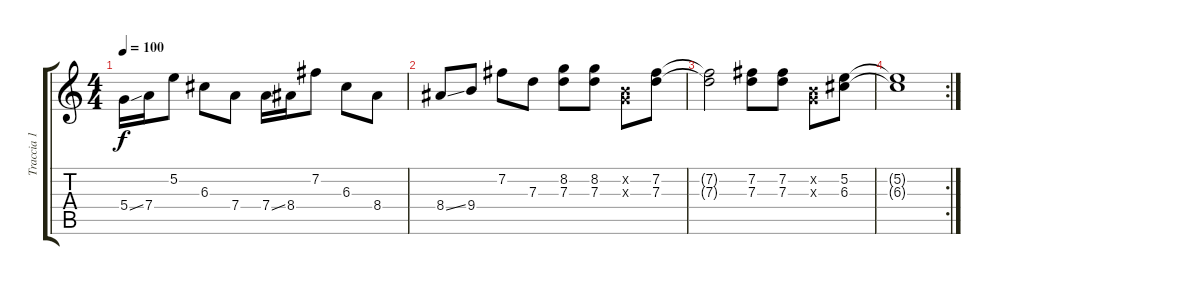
\track ("Traccia 1" "Traccia 1") {instrument acousticguitarnylon}
\staff {score tabs}
\tuning (E4 B3 G3 D3 A2 E2) {hide}
\ts (4 4)
\tempo 100
\clef g2
\ks c
5.4{ss}.16{dy f instrument acousticguitarnylon} 7.4.16 5.2.8 6.3.8 7.4.8 7.4{ss}.16 8.4.16 7.2.8 6.3.8 8.4.8 |
8.4{ss}.8 9.4.8 7.2.8 7.3.8 (8.2 7.3).8 (8.2 7.3).8 (0.2{x} 0.3{x}).8 (7.2 7.3).8 |
(7.2{t} 7.3{t}).2 (7.2 7.3).8 (7.2 7.3).8 (0.2{x} 0.3{x}).8 (5.2 6.3).8 |
\rc 2
(5.2{t} 6.3{t}).1
